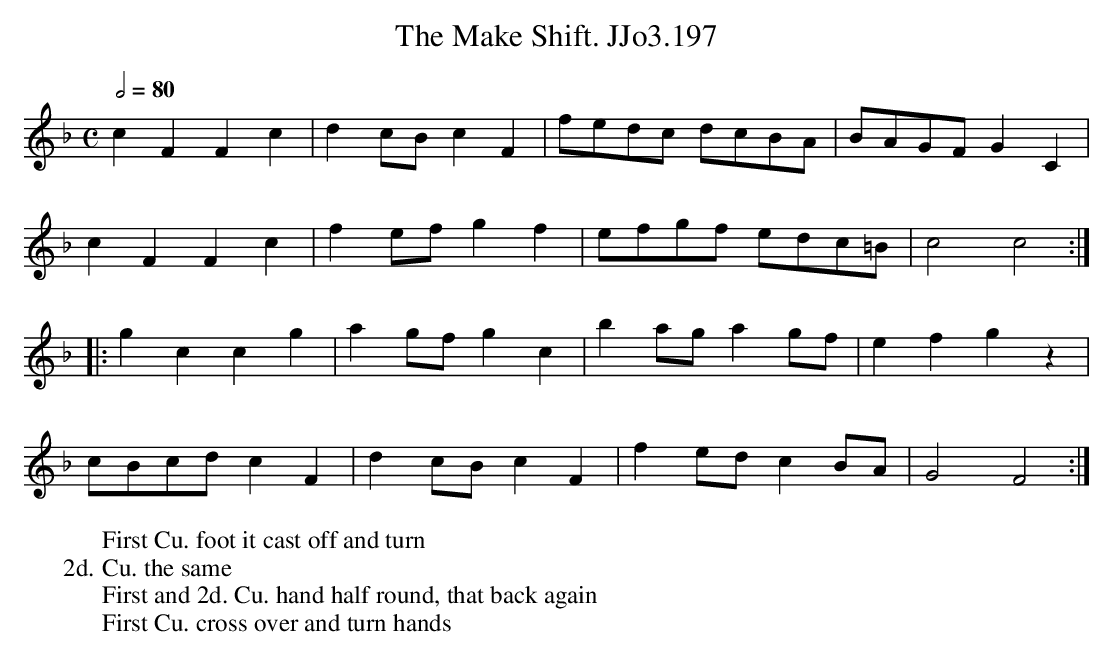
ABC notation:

X:1
T:Make Shift. JJo3.197, The
M:C
L:1/4
Q:1/2=80
K:F
cFFc | dc/B/cF | f/e/d/c/ d/c/B/A/ | B/A/G/F/ GC |
cFFc | fe/f/gf | e/f/g/f/ e/d/c/=B/ | c2c2 :|
|: gccg | ag/f/gc | ba/g/ag/f/ | efgz |
c/B/c/d/cF | dc/B/cF | fe/d/cB/A/| G2F2 :|
W:First Cu. foot it cast off and turn
W:2d. Cu. the same
W:First and 2d. Cu. hand half round, that back again
W:First Cu. cross over and turn hands
